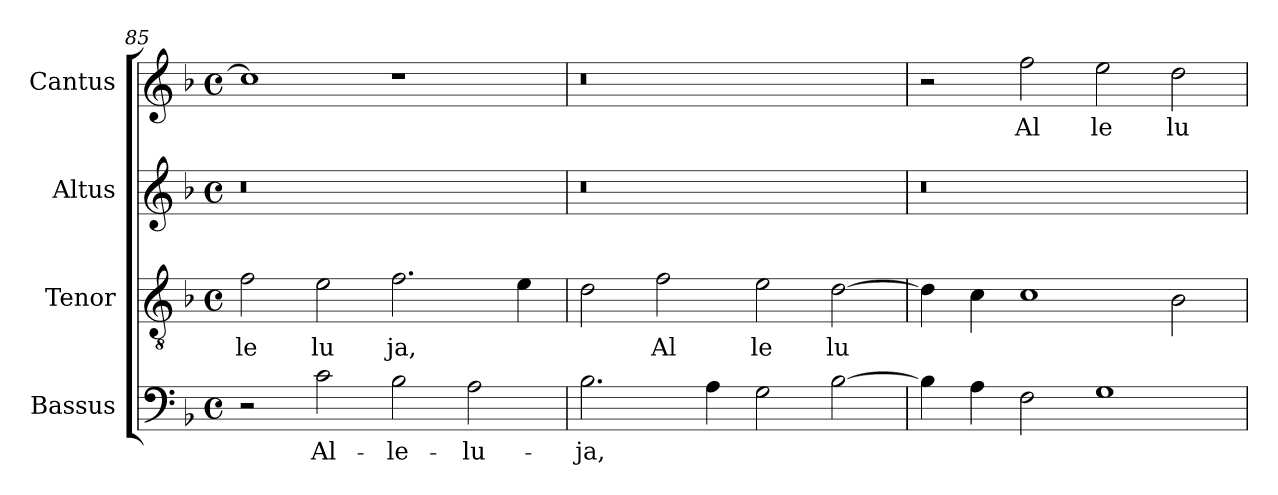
**kern	**text	**kern	**text	**kern	**kern	**text
*part4	*part4	*part3	*part3	*part2	*part1	*part1
*staff4	*staff4	*staff3	*staff3	*staff2	*staff1	*staff1
*I"Bassus	*	*I"Tenor	*	*I"Altus	*I"Cantus	*
*clefF4	*	*clefGv2	*	*clefG2	*clefG2	*
*k[b-]	*	*k[b-]	*	*k[b-]	*k[b-]	*
*F:	*	*F:	*	*F:	*F:	*
*M4/4	*	*M4/4	*	*M4/4	*M4/4	*
*met(c)	*	*met(c)	*	*met(c)	*met(c)	*
=85	=85	=85	=85	=85	=85	=85
!	!	!	!LO:LY:b:cj	!	!	!
2r	.	2f\	le	0r	1cc]	.
!	!LO:LY:b:cj	!	!LO:LY:b:cj	!	!	!
2c\	Al-	2e\	lu	.	.	.
!	!LO:LY:b:cj	!	!LO:LY:b:cj	!	!	!
2B-\	-le-	2.f\	ja,	.	1r	.
!	!LO:LY:b:cj	!	!	!	!	!
2A\	-lu-	.	.	.	.	.
.	.	4e\	.	.	.	.
=86	=86	=86	=86	=86	=86	=86
!	!LO:LY:b:cj	!	!	!	!	!
2.B-\	-ja,	2d\	.	0r	0r	.
!	!	!	!LO:LY:b:cj	!	!	!
.	.	2f\	Al	.	.	.
4A\	.	.	.	.	.	.
!	!	!	!LO:LY:b:cj	!	!	!
2G\	.	2e\	le	.	.	.
!	!	!	!LO:LY:b:cj	!	!	!
[>2B-\	.	[>2d\	lu	.	.	.
!!LO:LB:g=z
=87	=87	=87	=87	=87	=87	=87
4B-\]	.	4d\]	.	0r	2r	.
4A\	.	4c\	.	.	.	.
!	!	!	!	!	!	!LO:LY:b:cj
2F\	.	1c	.	.	2ff\	Al
!	!	!	!	!	!	!LO:LY:b:cj
1G	.	.	.	.	2ee\	le
!	!	!	!	!	!	!LO:LY:b:cj
.	.	2B-\	.	.	2dd\	lu
=	=	=	=	=	=	=
*-	*-	*-	*-	*-	*-	*-
